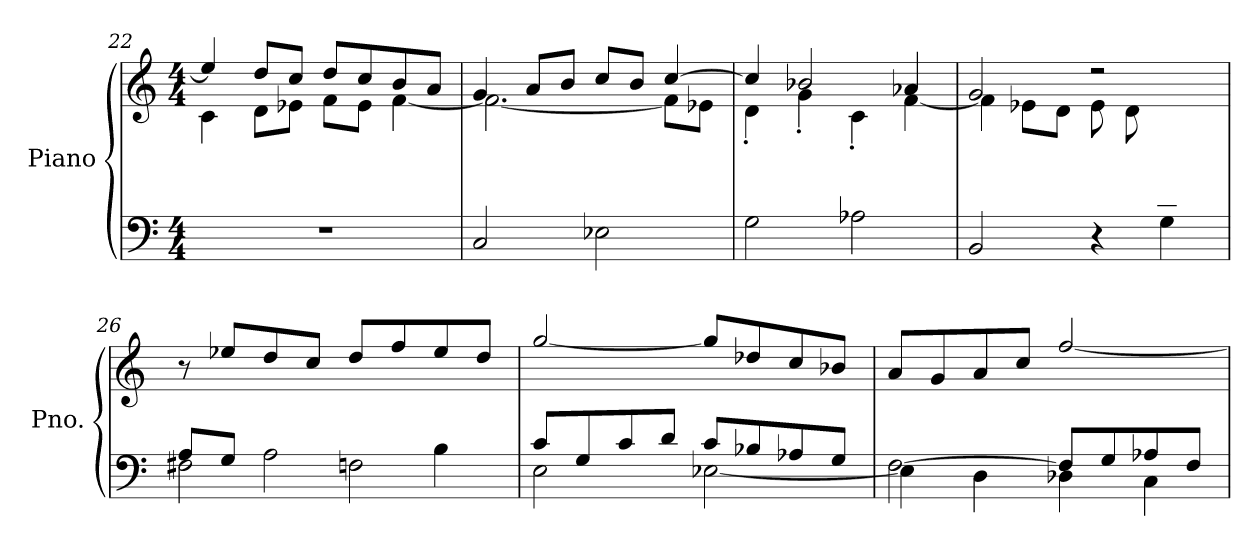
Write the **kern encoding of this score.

**kern	**kern
*part1	*part1
*staff2	*staff1
*I"Piano	*
*I'Pno.	*
*clefF4	*clefG2
*k[]	*k[]
*M4/4	*M4/4
=22	=22
*	*^
1r	4ee-/]	4c\
.	8dd/L	8d\L
.	8cc/J	8e-X\J
.	8dd/L	8f\L
.	8cc/	8e-\J
.	8b/	[4f\
.	8a/J	.
=23	=23	=23
2C/	4g/	2.f\_
.	8a/L	.
.	8b/J	.
2E-X\	8cc/L	.
.	8b/J	.
.	[4cc/	8f\L]
.	.	8e-X\J
=24	=24	=24
2G\	4cc/]	4d'\
.	2b-X/	4g'\
2A-X\	.	4c'\
.	4a-X/	[4f\
=25	=25	=25
*^	*	*
2.ryy	2BB/	2g/	4f\]
.	.	.	8e-X\L
.	.	.	8d\J
.	4r	2r	8e-\L
.	.	.	8d\
8c/	4G\	.	4ryy
8B-X/J	.	.	.
*	*	*v	*v
=26	=26	=26
8A/L	2F#X\	8r
8G/J	.	8ee-X/L
2A\	.	8dd/
.	.	8cc/J
.	2Fn\	8dd/L
.	.	8ff/
4B\	.	8ee-/
.	.	8dd/J
=27	=27	=27
8c/L	2E\	[2gg/
8G/	.	.
8c/	.	.
8d/J	.	.
8c/L	[<2E-X\	8gg/L]
8B-X/	.	8dd-X/
8A-X/	.	8cc/
8G/J	.	8b-X/J
=28	=28	=28
[2F\	4E-\]	8a/L
.	.	8g/
.	4D\	8a/
.	.	8cc/J
8F/L]	4D-X\	[2ff/
8G/	.	.
8A-X/	4C\	.
8F/J	.	.
*v	*v	*
=	=
*-	*-
